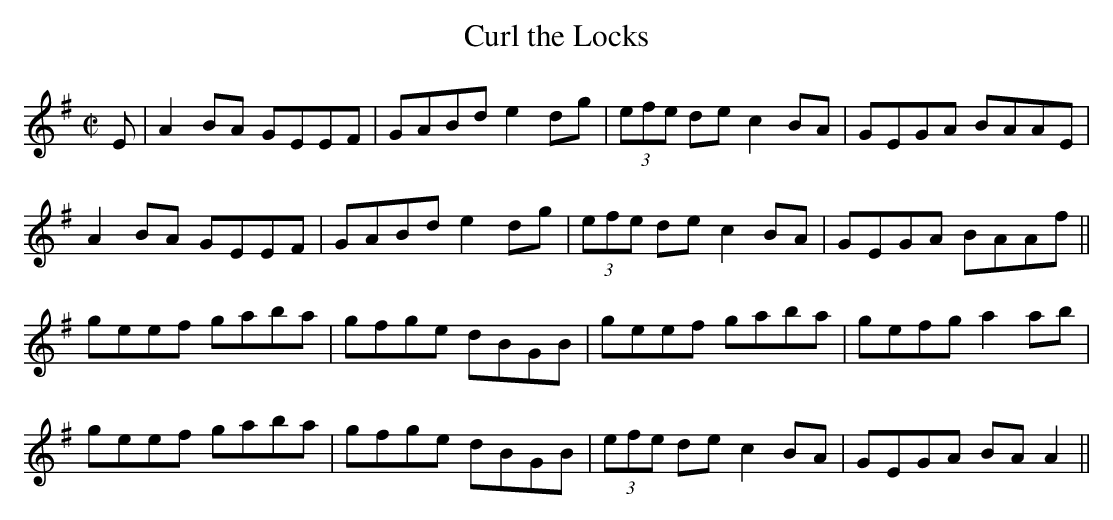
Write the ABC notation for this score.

X:1
T:Curl the Locks
M:C|
K:Ador
E|A2 BA GEEF|GABd e2 dg|(3efe de c2 BA|GEGA BAAE|
A2 BA GEEF|GABd e2 dg|(3efe de c2 BA|GEGA BAAf||
geef gaba |gfge dBGB|geef gaba|gefg a2 ab|
geef gaba|gfge dBGB|(3efe de c2 BA|GEGA BA A2||
